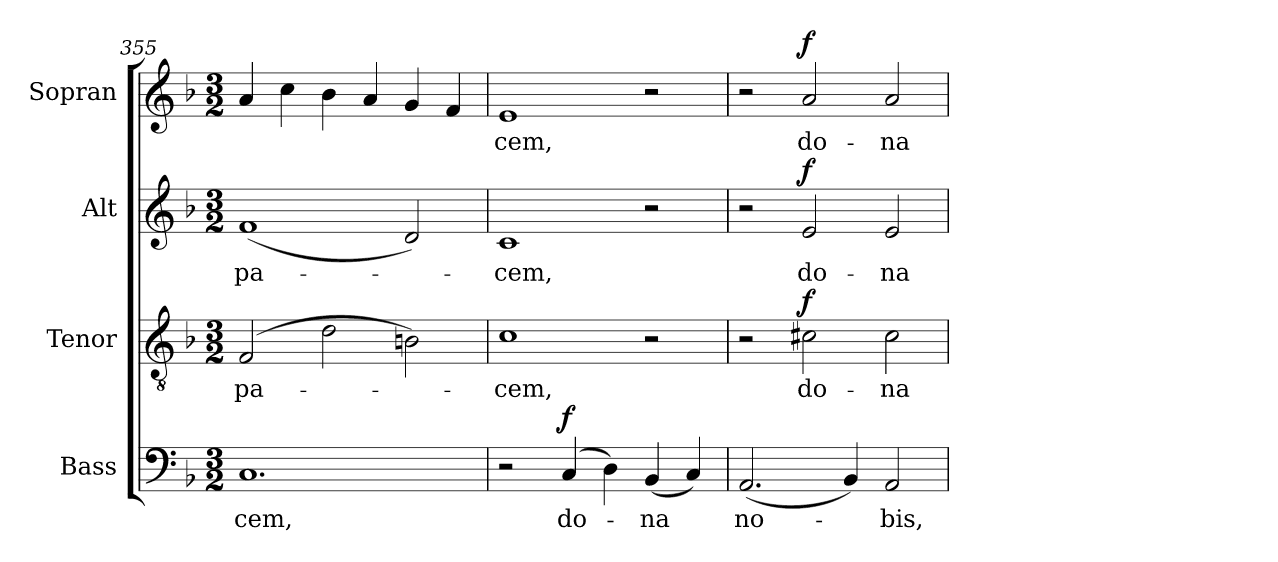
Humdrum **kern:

**kern	**text	**dynam	**kern	**text	**dynam	**kern	**text	**dynam	**kern	**text	**dynam
*part4	*part4	*part4	*part3	*part3	*part3	*part2	*part2	*part2	*part1	*part1	*part1
*staff4	*staff4	*staff4	*staff3	*staff3	*staff3	*staff2	*staff2	*staff2	*staff1	*staff1	*staff1
*I"Bass	*	*	*I"Tenor	*	*	*I"Alt	*	*	*I"Sopran	*	*
*I'B.	*	*	*I'T.	*	*	*I'A.	*	*	*I'S.	*	*
!!LO:PB:g=z
*clefF4	*	*	*clefGv2	*	*	*clefG2	*	*	*clefG2	*	*
*k[b-]	*	*	*k[b-]	*	*	*k[b-]	*	*	*k[b-]	*	*
*F:	*	*	*F:	*	*	*F:	*	*	*F:	*	*
*M3/2	*	*	*M3/2	*	*	*M3/2	*	*	*M3/2	*	*
=355	=355	=355	=355	=355	=355	=355	=355	=355	=355	=355	=355
!	!LO:LY:b	!	!	!LO:LY:b	!	!	!LO:LY:b	!	!	!	!
1.C	-cem,	.	(2F/	pa-	.	(<1f	pa-	.	4a/	.	.
.	.	.	.	.	.	.	.	.	4cc\	.	.
.	.	.	2d\	.	.	.	.	.	4b-\	.	.
.	.	.	.	.	.	.	.	.	4a/	.	.
.	.	.	2Bn\)	.	.	2d/)	.	.	4g/	.	.
.	.	.	.	.	.	.	.	.	4f/	.	.
=356	=356	=356	=356	=356	=356	=356	=356	=356	=356	=356	=356
!	!	!	!	!LO:LY:b	!	!	!LO:LY:b	!	!	!LO:LY:b	!
2r	.	.	1c	-cem,	.	1c	-cem,	.	1e	-cem,	.
!	!LO:LY:b	!LO:DY:a	!	!	!	!	!	!	!	!	!
(4C/	do-	f	.	.	.	.	.	.	.	.	.
4D\)	.	.	.	.	.	.	.	.	.	.	.
!	!LO:LY:b	!	!	!	!	!	!	!	!	!	!
(<4BB-/	-na	.	2r	.	.	2r	.	.	2r	.	.
4C/)	.	.	.	.	.	.	.	.	.	.	.
=357	=357	=357	=357	=357	=357	=357	=357	=357	=357	=357	=357
!	!LO:LY:b	!	!	!	!	!	!	!	!	!	!
(<2.AA/	no-	.	2r	.	.	2r	.	.	2r	.	.
!	!	!	!	!LO:LY:b	!LO:DY:a	!	!LO:LY:b	!LO:DY:a	!	!LO:LY:b	!LO:DY:a
.	.	.	2c#X\	do-	f	2e/	do-	f	2a/	do-	f
4BB-/)	.	.	.	.	.	.	.	.	.	.	.
!	!LO:LY:b	!	!	!LO:LY:b	!	!	!LO:LY:b	!	!	!LO:LY:b	!
2AA/	-bis,	.	2c#\	-na	.	2e/	-na	.	2a/	-na	.
=	=	=	=	=	=	=	=	=	=	=	=
*-	*-	*-	*-	*-	*-	*-	*-	*-	*-	*-	*-
